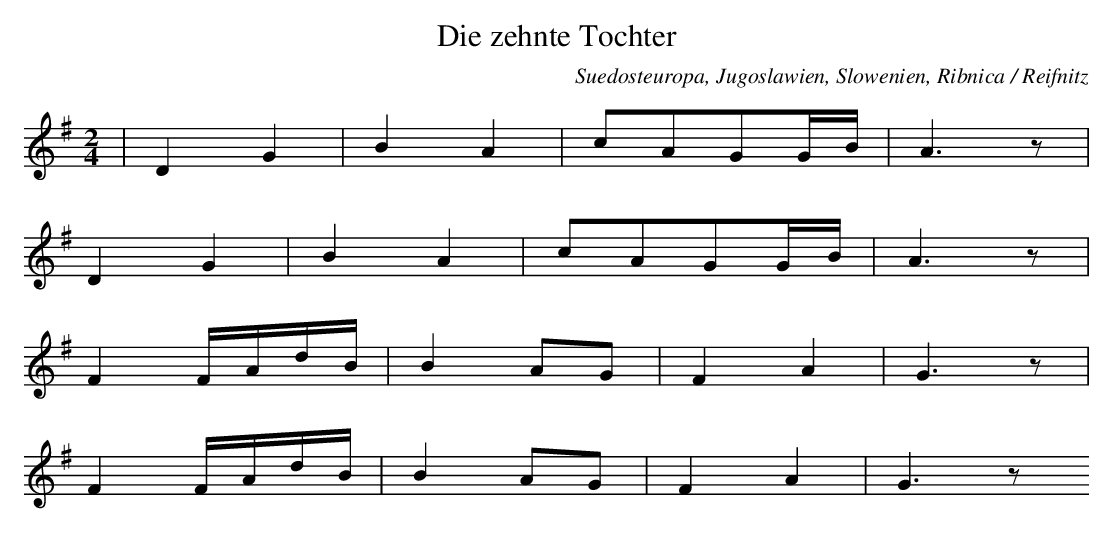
X:1
T: Die zehnte Tochter
O: Suedosteuropa, Jugoslawien, Slowenien, Ribnica / Reifnitz
M: 2/4
L: 1/16
K: G
 | D4G4 | B4A4 | c2A2G2GB | A6z2 |
D4G4 | B4A4 | c2A2G2GB | A6z2 |
F4FAdB | B4A2G2 | F4A4 | G6z2 |
F4FAdB | B4A2G2 | F4A4 | G6z2
